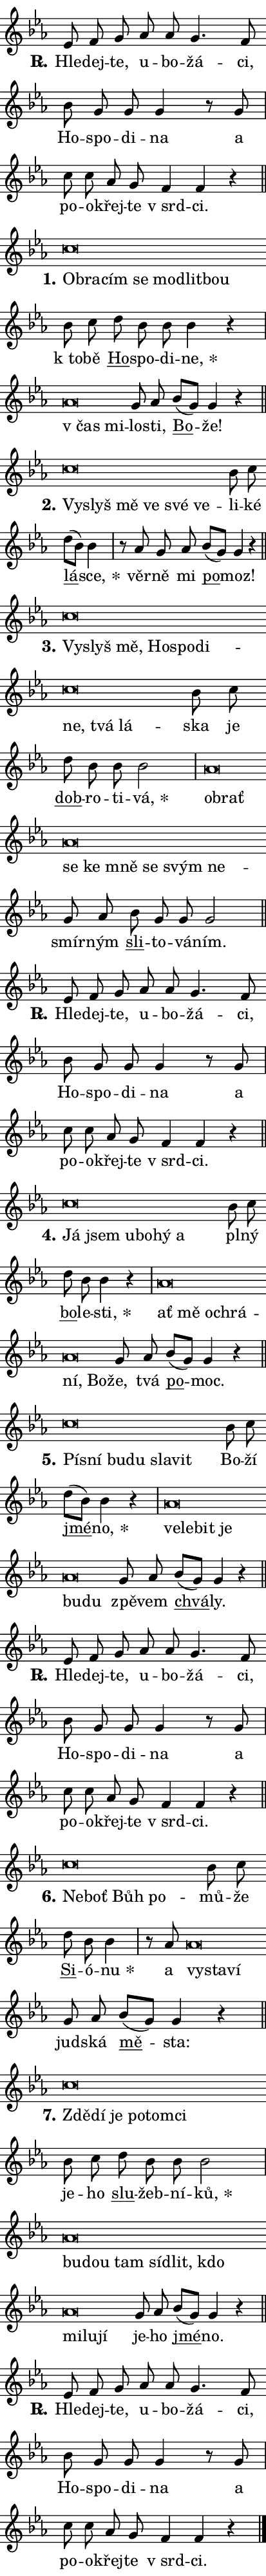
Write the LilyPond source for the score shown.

\version "2.22.1"
\header { tagline = "" }
\paper {
  indent = 0\cm
  top-margin = 0\cm
  right-margin = 0\cm
  bottom-margin = 0\cm
  left-margin = 0\cm
  paper-width = 7\cm
  page-breaking = #ly:one-page-breaking
  system-system-spacing.basic-distance = #11
  score-system-spacing.basic-distance = #11
  ragged-last = ##f
}


%% Author: Thomas Morley
%% https://lists.gnu.org/archive/html/lilypond-user/2020-05/msg00002.html
#(define (line-position grob)
"Returns position of @var[grob} in current system:
   @code{'start}, if at first time-step
   @code{'end}, if at last time-step
   @code{'middle} otherwise
"
  (let* ((col (ly:item-get-column grob))
         (ln (ly:grob-object col 'left-neighbor))
         (rn (ly:grob-object col 'right-neighbor))
         (col-to-check-left (if (ly:grob? ln) ln col))
         (col-to-check-right (if (ly:grob? rn) rn col))
         (break-dir-left
           (and
             (ly:grob-property col-to-check-left 'non-musical #f)
             (ly:item-break-dir col-to-check-left)))
         (break-dir-right
           (and
             (ly:grob-property col-to-check-right 'non-musical #f)
             (ly:item-break-dir col-to-check-right))))
        (cond ((eqv? 1 break-dir-left) 'start)
              ((eqv? -1 break-dir-right) 'end)
              (else 'middle))))

#(define (tranparent-at-line-position vctor)
  (lambda (grob)
  "Relying on @code{line-position} select the relevant enry from @var{vctor}.
Used to determine transparency,"
    (case (line-position grob)
      ((end) (not (vector-ref vctor 0)))
      ((middle) (not (vector-ref vctor 1)))
      ((start) (not (vector-ref vctor 2))))))

noteHeadBreakVisibility =
#(define-music-function (break-visibility)(vector?)
"Makes @code{NoteHead}s transparent relying on @var{break-visibility}"
#{
  \override NoteHead.transparent =
    #(tranparent-at-line-position break-visibility)
#})

#(define delete-ledgers-for-transparent-note-heads
  (lambda (grob)
    "Reads whether a @code{NoteHead} is transparent.
If so this @code{NoteHead} is removed from @code{'note-heads} from
@var{grob}, which is supposed to be @code{LedgerLineSpanner}.
As a result ledgers are not printed for this @code{NoteHead}"
    (let* ((nhds-array (ly:grob-object grob 'note-heads))
           (nhds-list
             (if (ly:grob-array? nhds-array)
                 (ly:grob-array->list nhds-array)
                 '()))
           ;; Relies on the transparent-property being done before
           ;; Staff.LedgerLineSpanner.after-line-breaking is executed.
           ;; This is fragile ...
           (to-keep
             (remove
               (lambda (nhd)
                 (ly:grob-property nhd 'transparent #f))
               nhds-list)))
      ;; TODO find a better method to iterate over grob-arrays, similiar
      ;; to filter/remove etc for lists
      ;; For now rebuilt from scratch
      (set! (ly:grob-object grob 'note-heads)  '())
      (for-each
        (lambda (nhd)
          (ly:pointer-group-interface::add-grob grob 'note-heads nhd))
        to-keep))))

hideNotes = {
  \noteHeadBreakVisibility #begin-of-line-visible
}
unHideNotes = {
  \noteHeadBreakVisibility #all-visible
}

% work-around for resetting accidentals
% https://lilypond.org/doc/v2.23/Documentation/notation/displaying-rhythms#unmetered-music
cadenzaMeasure = {
  \cadenzaOff
  \partial 1024 s1024
  \cadenzaOn
}

#(define-markup-command (accent layout props text) (markup?)
  "Underline accented syllable"
  (interpret-markup layout props
    #{\markup \override #'(offset . 4.3) \underline { #text }#}))

responsum = \markup \concat {
  "R" \hspace #-1.05 \path #0.1 #'((moveto 0 0.07) (lineto 0.9 0.8)) \hspace #0.05 "."
}

\layout {
    \context {
        \Staff
        \remove "Time_signature_engraver"
        \override LedgerLineSpanner.after-line-breaking = #delete-ledgers-for-transparent-note-heads
    }
    \context {
        \Voice {
            \override NoteHead.output-attributes = #'((class . "notehead"))
            \override Hairpin.height = #0.55
        }
    }
    \context {
        \Lyrics {
            \override StanzaNumber.output-attributes = #'((class . "stanzanumber"))
            \override LyricSpace.minimum-distance = #0.9
            \override LyricText.font-name = #"TeX Gyre Schola"
            \override LyricText.font-size = 1
            \override StanzaNumber.font-name = #"TeX Gyre Schola Bold"
            \override StanzaNumber.font-size = 1
        }
    }
}

% magnetic-lyrics.ily
%
%   written by
%     Jean Abou Samra <jean@abou-samra.fr>
%     Werner Lemberg <wl@gnu.org>
%
%   adapted by
%     Jiri Hon <jiri.hon@gmail.com>
%
% Version 2022-Apr-15

% https://www.mail-archive.com/lilypond-user@gnu.org/msg149350.html

#(define (Left_hyphen_pointer_engraver context)
   "Collect syllable-hyphen-syllable occurrences in lyrics and store
them in properties.  This engraver only looks to the left.  For
example, if the lyrics input is @code{foo -- bar}, it does the
following.

@itemize @bullet
@item
Set the @code{text} property of the @code{LyricHyphen} grob between
@q{foo} and @q{bar} to @code{foo}.

@item
Set the @code{left-hyphen} property of the @code{LyricText} grob with
text @q{foo} to the @code{LyricHyphen} grob between @q{foo} and
@q{bar}.
@end itemize

Use this auxiliary engraver in combination with the
@code{lyric-@/text::@/apply-@/magnetic-@/offset!} hook."
   (let ((hyphen #f)
         (text #f))
     (make-engraver
      (acknowledgers
       ((lyric-syllable-interface engraver grob source-engraver)
        (set! text grob)))
      (end-acknowledgers
       ((lyric-hyphen-interface engraver grob source-engraver)
        ;(when (not (grob::has-interface grob 'lyric-space-interface))
          (set! hyphen grob)));)
      ((stop-translation-timestep engraver)
       (when (and text hyphen)
         (ly:grob-set-object! text 'left-hyphen hyphen))
       (set! text #f)
       (set! hyphen #f)))))

#(define (lyric-text::apply-magnetic-offset! grob)
   "If the space between two syllables is less than the value in
property @code{LyricText@/.details@/.squash-threshold}, move the right
syllable to the left so that it gets concatenated with the left
syllable.

Use this function as a hook for
@code{LyricText@/.after-@/line-@/breaking} if the
@code{Left_@/hyphen_@/pointer_@/engraver} is active."
   (let ((hyphen (ly:grob-object grob 'left-hyphen #f)))
     (when hyphen
       (let ((left-text (ly:spanner-bound hyphen LEFT)))
         (when (grob::has-interface left-text 'lyric-syllable-interface)
           (let* ((common (ly:grob-common-refpoint grob left-text X))
                  (this-x-ext (ly:grob-extent grob common X))
                  (left-x-ext
                   (begin
                     ;; Trigger magnetism for left-text.
                     (ly:grob-property left-text 'after-line-breaking)
                     (ly:grob-extent left-text common X)))
                  ;; `delta` is the gap width between two syllables.
                  (delta (- (interval-start this-x-ext)
                            (interval-end left-x-ext)))
                  (details (ly:grob-property grob 'details))
                  (threshold (assoc-get 'squash-threshold details 0.2)))
             (when (< delta threshold)
               (let* (;; We have to manipulate the input text so that
                      ;; ligatures crossing syllable boundaries are not
                      ;; disabled.  For languages based on the Latin
                      ;; script this is essentially a beautification.
                      ;; However, for non-Western scripts it can be a
                      ;; necessity.
                      (lt (ly:grob-property left-text 'text))
                      (rt (ly:grob-property grob 'text))
                      (is-space (grob::has-interface hyphen 'lyric-space-interface))
                      (space (if is-space " " ""))
                      (space-markup (grob-interpret-markup grob " "))
                      (space-size (interval-length (ly:stencil-extent space-markup X)))
                      (extra-delta (if is-space space-size 0))
                      ;; Append new syllable.
                      (ltrt-space (if (and (string? lt) (string? rt))
                                (string-append lt space rt)
                                (make-concat-markup (list lt space rt))))
                      ;; Right-align `ltrt` to the right side.
                      (ltrt-space-markup (grob-interpret-markup
                               grob
                               (make-translate-markup
                                (cons (interval-length this-x-ext) 0)
                                (make-right-align-markup ltrt-space)))))
                 (begin
                   ;; Don't print `left-text`.
                   (ly:grob-set-property! left-text 'stencil #f)
                   ;; Set text and stencil (which holds all collected
                   ;; syllables so far) and shift it to the left.
                   (ly:grob-set-property! grob 'text ltrt-space)
                   (ly:grob-set-property! grob 'stencil ltrt-space-markup)
                   (ly:grob-translate-axis! grob (- (- delta extra-delta)) X))))))))))


#(define (lyric-hyphen::displace-bounds-first grob)
   ;; Make very sure this callback isn't triggered too early.
   (let ((left (ly:spanner-bound grob LEFT))
         (right (ly:spanner-bound grob RIGHT)))
     (ly:grob-property left 'after-line-breaking)
     (ly:grob-property right 'after-line-breaking)
     (ly:lyric-hyphen::print grob)))

squashThreshold = #0.4

\layout {
  \context {
    \Lyrics
    \consists #Left_hyphen_pointer_engraver
    \override LyricText.after-line-breaking =
      #lyric-text::apply-magnetic-offset!
    \override LyricHyphen.stencil = #lyric-hyphen::displace-bounds-first
    \override LyricText.details.squash-threshold = \squashThreshold
    \override LyricHyphen.minimum-distance = 0
    \override LyricHyphen.minimum-length = \squashThreshold
  }
}

squash = \override LyricText.details.squash-threshold = 9999
unSquash = \override LyricText.details.squash-threshold = \squashThreshold

left = \override LyricText.self-alignment-X = #LEFT
unLeft = \revert LyricText.self-alignment-X

starOffset = #(lambda (grob) 
                (let ((x_offset (ly:self-alignment-interface::aligned-on-x-parent grob)))
                  (if (= x_offset 0) 0 (+ x_offset 1.2))))

star = #(define-music-function (syllable)(string?)
"Append star separator at the end of a syllable"
#{
  \once \override LyricText.X-offset = #starOffset
  \lyricmode { \markup {
    #syllable
    \override #'((font-name . "TeX Gyre Schola Bold")) \hspace #0.2 \lower #0.65 \larger "*"
  } }
#})

starAccent = #(define-music-function (syllable)(string?)
"Append star separator at the end of a syllable and make accent"
#{
  \once \override LyricText.X-offset = #starOffset
  \lyricmode { \markup {
    \accent #syllable
    \override #'((font-name . "TeX Gyre Schola Bold")) \hspace #0.2 \lower #0.65 \larger "*"
  } }
#})

breath = #(define-music-function (syllable)(string?)
"Append breathing indicator at the end of a syllable"
#{
  \lyricmode { \markup { #syllable "+" } }
#})

optionalBreath = #(define-music-function (syllable)(string?)
"Append optional breathing indicator at the end of a syllable"
#{
  \lyricmode { \markup { #syllable "(+)" } }
#})


\score {
    <<
        \new Voice = "melody" { \cadenzaOn \key es \major \relative { es'8 f g as as g4. f8 \bar "" bes g g g4 r8 g \cadenzaMeasure \bar "|" c c as g f4 f r \cadenzaMeasure \bar "||" \break }
\relative { c''\breve*1/16 \hideNotes \breve*1/16 \bar "" \breve*1/16 \bar "" \breve*1/16 \bar "" \breve*1/16 \bar "" \breve*1/16 \breve*1/16 \bar "" \unHideNotes bes8 c \bar "" d bes bes bes4 r \cadenzaMeasure \bar "|" as\breve*1/16 \hideNotes \breve*1/16 \bar "" \unHideNotes g8 as \bar "" bes[( g)] g4 r \cadenzaMeasure \bar "||" \break }
\relative { c''\breve*1/16 \hideNotes \breve*1/16 \bar "" \breve*1/16 \bar "" \breve*1/16 \bar "" \breve*1/16 \breve*1/16 \bar "" \unHideNotes bes8 c \bar "" d[( bes)] bes4 \cadenzaMeasure \bar "|" r8 as g8 as \bar "" bes[( g)] g4 r \cadenzaMeasure \bar "||" \break }
\relative { c''\breve*1/16 \hideNotes \breve*1/16 \bar "" \breve*1/16 \bar "" \breve*1/16 \bar "" \breve*1/16 \bar "" \breve*1/16 \bar "" \breve*1/16 \bar "" \breve*1/16 \breve*1/16 \bar "" \unHideNotes bes8 c \bar "" d bes bes bes2 \cadenzaMeasure \bar "|" as\breve*1/16 \hideNotes \breve*1/16 \bar "" \breve*1/16 \bar "" \breve*1/16 \bar "" \breve*1/16 \bar "" \breve*1/16 \bar "" \breve*1/16 \breve*1/16 \bar "" \unHideNotes g8 as \bar "" bes g g g2 \cadenzaMeasure \bar "||" \break }
\relative { es'8 f g as as g4. f8 \bar "" bes g g g4 r8 g \cadenzaMeasure \bar "|" c c as g f4 f r \cadenzaMeasure \bar "||" \break }
\relative { c''\breve*1/16 \hideNotes \breve*1/16 \bar "" \breve*1/16 \bar "" \breve*1/16 \bar "" \breve*1/16 \breve*1/16 \bar "" \unHideNotes bes8 c \bar "" d bes bes4 r \cadenzaMeasure \bar "|" as\breve*1/16 \hideNotes \breve*1/16 \bar "" \breve*1/16 \bar "" \breve*1/16 \bar "" \breve*1/16 \breve*1/16 \bar "" \unHideNotes g8 as \bar "" bes[( g)] g4 r \cadenzaMeasure \bar "||" \break }
\relative { c''\breve*1/16 \hideNotes \breve*1/16 \bar "" \breve*1/16 \bar "" \breve*1/16 \bar "" \breve*1/16 \breve*1/16 \bar "" \unHideNotes bes8 c \bar "" d[( bes)] bes4 r \cadenzaMeasure \bar "|" as\breve*1/16 \hideNotes \breve*1/16 \bar "" \breve*1/16 \bar "" \breve*1/16 \bar "" \breve*1/16 \breve*1/16 \bar "" \unHideNotes g8 as \bar "" bes[( g)] g4 r \cadenzaMeasure \bar "||" \break }
\relative { es'8 f g as as g4. f8 \bar "" bes g g g4 r8 g \cadenzaMeasure \bar "|" c c as g f4 f r \cadenzaMeasure \bar "||" \break }
\relative { c''\breve*1/16 \hideNotes \breve*1/16 \bar "" \breve*1/16 \breve*1/16 \bar "" \unHideNotes bes8 c \bar "" d bes bes4 \cadenzaMeasure \bar "|" r8 as8 as\breve*1/16 \hideNotes \breve*1/16 \breve*1/16 \bar "" \unHideNotes g8 as \bar "" bes[( g)] g4 r \cadenzaMeasure \bar "||" \break }
\relative { c''\breve*1/16 \hideNotes \breve*1/16 \bar "" \breve*1/16 \bar "" \breve*1/16 \bar "" \breve*1/16 \breve*1/16 \bar "" \unHideNotes bes8 c \bar "" d bes bes bes2 \cadenzaMeasure \bar "|" as\breve*1/16 \hideNotes \breve*1/16 \bar "" \breve*1/16 \bar "" \breve*1/16 \bar "" \breve*1/16 \bar "" \breve*1/16 \bar "" \breve*1/16 \bar "" \breve*1/16 \breve*1/16 \bar "" \unHideNotes g8 as \bar "" bes[( g)] g4 r \cadenzaMeasure \bar "||" \break }
\relative { es'8 f g as as g4. f8 \bar "" bes g g g4 r8 g \cadenzaMeasure \bar "|" c c as g f4 f r \cadenzaMeasure \bar "||" \break } \bar "|." }
        \new Lyrics \lyricsto "melody" { \lyricmode { \set stanza = \responsum
Hle -- dej -- te, u -- bo -- žá -- ci, Ho -- spo -- di -- na a po -- o -- křej -- te "v srd" -- ci.
\set stanza = "1."
\left O -- \squash bra -- cím se mo -- dlit -- bou \unLeft \unSquash "k to" -- bě \markup \accent Ho -- spo -- di -- \star ne, \left "v čas" \squash mi -- \unLeft \unSquash lo -- sti, \markup \accent Bo -- že!
\set stanza = "2."
\left Vy -- \squash slyš mě ve své ve -- \unLeft \unSquash li -- ké \markup \accent lá -- \star sce, věr -- ně mi \markup \accent po -- moz!
\set stanza = "3."
\left Vy -- \squash slyš mě, Ho -- spo -- di -- ne, tvá lá -- \unLeft \unSquash ska je \markup \accent dob -- ro -- ti -- \star vá, \left o -- \squash brať se ke mně se svým ne -- \unLeft \unSquash smír -- ným \markup \accent sli -- to -- vá -- ním.
\set stanza = \responsum
Hle -- dej -- te, u -- bo -- žá -- ci, Ho -- spo -- di -- na a po -- o -- křej -- te "v srd" -- ci.
\set stanza = "4."
\left Já \squash jsem u -- bo -- hý a \unLeft \unSquash pl -- ný \markup \accent bo -- le -- \star sti, \left ať \squash mě o -- chrá -- ní, Bo -- \unLeft \unSquash že, tvá \markup \accent po -- moc.
\set stanza = "5."
\left Pí -- \squash sní bu -- du sla -- vit \unLeft \unSquash Bo -- ží \markup \accent jmé -- \star no, \left ve -- \squash le -- bit je bu -- du \unLeft \unSquash zpě -- vem \markup \accent chvá -- ly.
\set stanza = \responsum
Hle -- dej -- te, u -- bo -- žá -- ci, Ho -- spo -- di -- na a po -- o -- křej -- te "v srd" -- ci.
\set stanza = "6."
\left Ne -- \squash boť Bůh po -- \unLeft \unSquash mů -- že \markup \accent Si -- ó -- \star nu a \left vy -- \squash sta -- ví \unLeft \unSquash jud -- ská \markup \accent mě -- sta:
\set stanza = "7."
\left Zdě -- \squash dí je po -- tom -- ci \unLeft \unSquash je -- ho \markup \accent slu -- žeb -- ní -- \star ků, \left bu -- \squash dou tam sí -- dlit, kdo mi -- lu -- jí \unLeft \unSquash je -- ho \markup \accent jmé -- no.
\set stanza = \responsum
Hle -- dej -- te, u -- bo -- žá -- ci, Ho -- spo -- di -- na a po -- o -- křej -- te "v srd" -- ci. } }
    >>
    \layout {}
}
